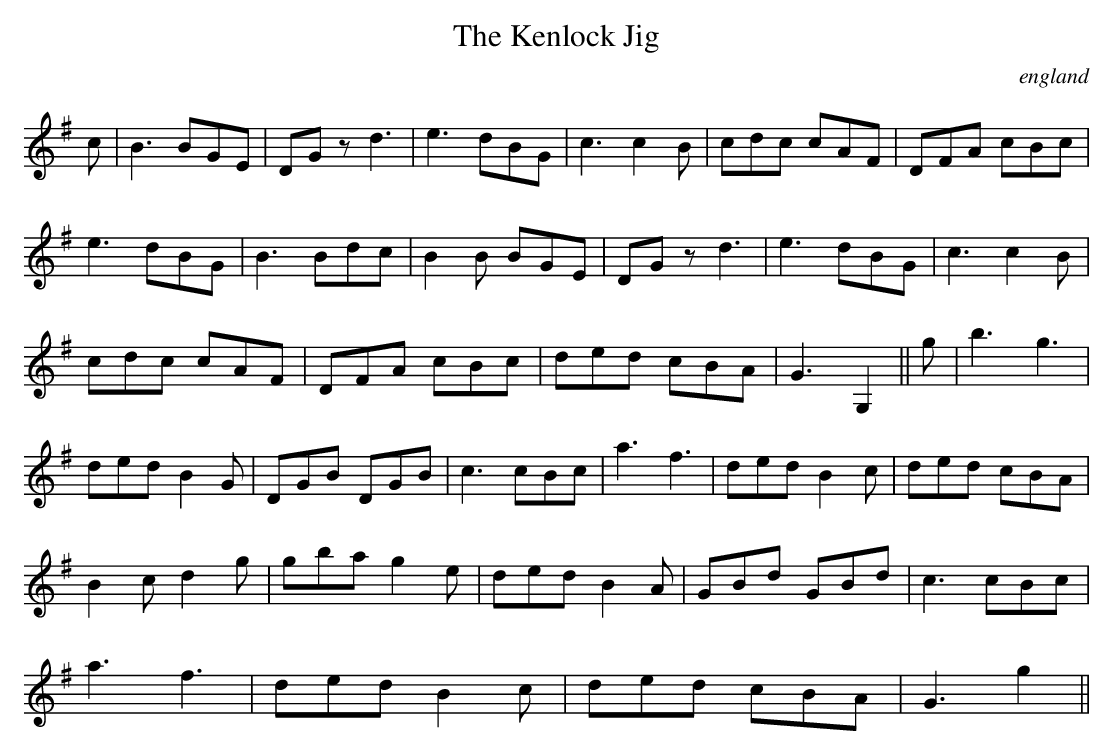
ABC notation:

X:1
T:Kenlock Jig, The
O:england
E:14
K:G
c| B3 BGE| DGz d3| e3 dBG| c3 c2 B | cdc cAF| DFA cBc|
e3 dBG| B3 Bdc| B2 B BGE| DGz d3| e3 dBG| c3 c2 B |
cdc cAF| DFA cBc| ded cBA| G3 G,2|| g| b3 g3|
ded B2 G| DGB DGB| c3 cBc| a3 f3| ded B2 c| ded cBA|
B2 c d2 g| gba g2 e| ded B2 A| GBd GBd| c3 cBc|
a3 f3| ded B2 c| ded cBA| G3 g2||
